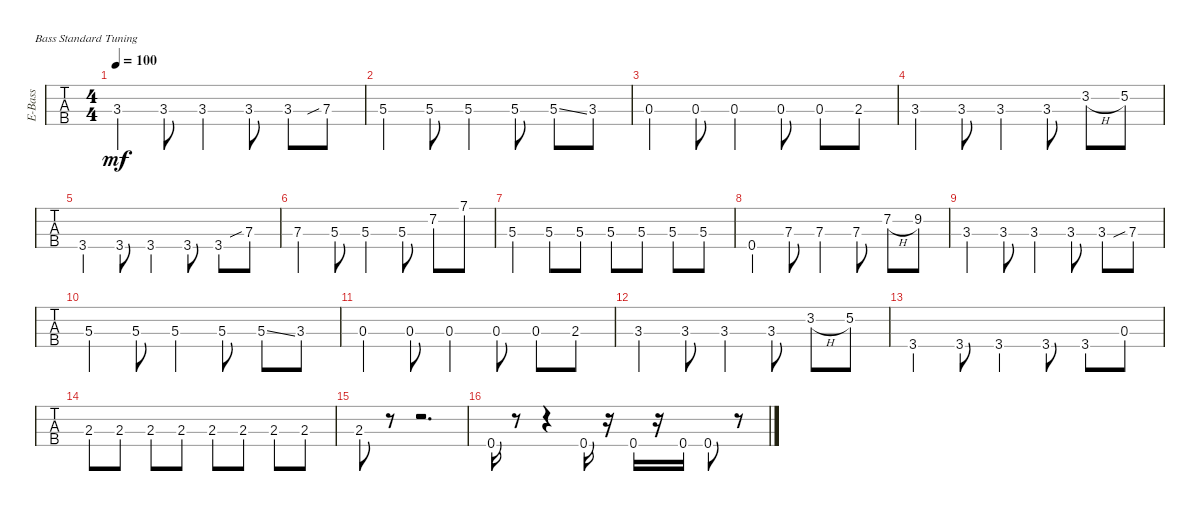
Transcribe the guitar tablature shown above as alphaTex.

\defaultSystemsLayout 4
\bracketExtendMode groupsimilarinstruments
\otherSystemsTrackNameOrientation horizontal
\track ("Cole Train" "E-Bass") {instrument electricbassfinger}
\staff {tabs}
\tuning (G2 D2 A1 E1)
\ts (4 4)
\tempo 100
\clef f4
\ks c
3.3.4{dy mf} 3.3.8 3.3.4 3.3.8 3.3.8 7.3{sib}.8 |
5.3.4 5.3.8 5.3.4 5.3.8 5.3{ss}.8 3.3.8 |
0.3.4 0.3.8 0.3.4 0.3.8 0.3.8 2.3.8 |
3.3.4 3.3.8 3.3.4 3.3.8 3.2{h}.8 5.2.8 |
3.4.4 3.4.8 3.4.4 3.4.8 3.4.8 7.3{sib}.8 |
7.3.4 5.3.8 5.3.4 5.3.8 7.2.8 7.1.8 |
5.3.4 5.3.8 5.3.8 5.3.8 5.3.8 5.3.8 5.3.8 |
0.4.4 7.3.8 7.3.4 7.3.8 7.2{h}.8 9.2.8 |
3.3.4 3.3.8 3.3.4 3.3.8 3.3.8 7.3{sib}.8 |
5.3.4 5.3.8 5.3.4 5.3.8 5.3{ss}.8 3.3.8 |
0.3.4 0.3.8 0.3.4 0.3.8 0.3.8 2.3.8 |
3.3.4 3.3.8 3.3.4 3.3.8 3.2{h}.8 5.2.8 |
3.4.4 3.4.8 3.4.4 3.4.8 3.4.8 0.3.8 |
2.3.8 2.3.8 2.3.8 2.3.8 2.3.8 2.3.8 2.3.8 2.3.8 |
2.3.8 r.8 r.2{d} |
0.4.16 r.8 r.4 0.4.16 r.16 0.4.16 r.16 0.4.16 0.4.8 r.8
